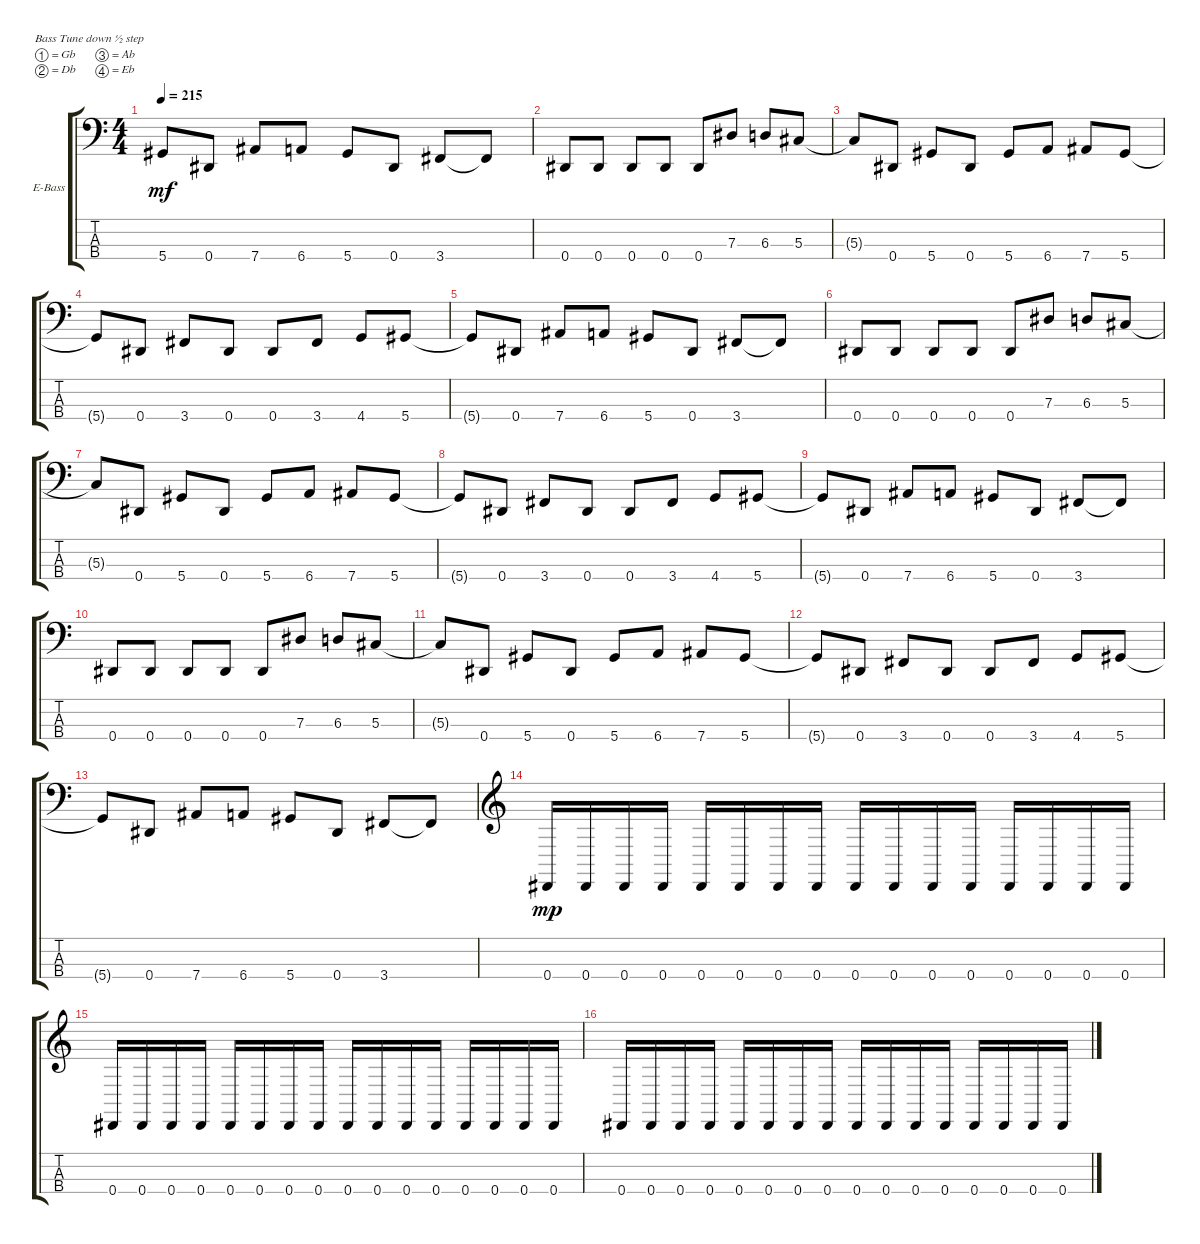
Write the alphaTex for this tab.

\bracketExtendMode groupsimilarinstruments
\firstSystemTrackNameOrientation horizontal
\otherSystemsTrackNameOrientation horizontal
\track ("Electric Bass" "E-Bass") {instrument electricbassfinger}
\staff {score tabs}
\tuning (Gb2 Db2 Ab1 Eb1)
\ts (4 4)
\tempo 215
\clef f4
\ks c
5.4{t}.8{dy mf} 0.4.8 7.4.8 6.4.8 5.4.8 0.4.8 3.4.8 3.4{t}.8 |
0.4.8 0.4.8 0.4.8 0.4.8 0.4.8 7.3.8 6.3.8 5.3.8 |
5.3{t}.8 0.4.8 5.4.8 0.4.8 5.4.8 6.4.8 7.4.8 5.4.8 |
5.4{t}.8 0.4.8 3.4.8 0.4.8 0.4.8 3.4.8 4.4.8 5.4.8 |
5.4{t}.8 0.4.8 7.4.8 6.4.8 5.4.8 0.4.8 3.4.8 3.4{t}.8 |
0.4.8 0.4.8 0.4.8 0.4.8 0.4.8 7.3.8 6.3.8 5.3.8 |
5.3{t}.8 0.4.8 5.4.8 0.4.8 5.4.8 6.4.8 7.4.8 5.4.8 |
5.4{t}.8 0.4.8 3.4.8 0.4.8 0.4.8 3.4.8 4.4.8 5.4.8 |
5.4{t}.8 0.4.8 7.4.8 6.4.8 5.4.8 0.4.8 3.4.8 3.4{t}.8 |
0.4.8 0.4.8 0.4.8 0.4.8 0.4.8 7.3.8 6.3.8 5.3.8 |
5.3{t}.8 0.4.8 5.4.8 0.4.8 5.4.8 6.4.8 7.4.8 5.4.8 |
5.4{t}.8 0.4.8 3.4.8 0.4.8 0.4.8 3.4.8 4.4.8 5.4.8 |
5.4{t}.8 0.4.8 7.4.8 6.4.8 5.4.8 0.4.8 3.4.8 3.4{t}.8 |
\clef g2
0.4.16{dy mp} 0.4.16 0.4.16 0.4.16 0.4.16 0.4.16 0.4.16 0.4.16 0.4.16 0.4.16 0.4.16 0.4.16 0.4.16 0.4.16 0.4.16 0.4.16 |
0.4.16 0.4.16 0.4.16 0.4.16 0.4.16 0.4.16 0.4.16 0.4.16 0.4.16 0.4.16 0.4.16 0.4.16 0.4.16 0.4.16 0.4.16 0.4.16 |
0.4.16 0.4.16 0.4.16 0.4.16 0.4.16 0.4.16 0.4.16 0.4.16 0.4.16 0.4.16 0.4.16 0.4.16 0.4.16 0.4.16 0.4.16 0.4.16
